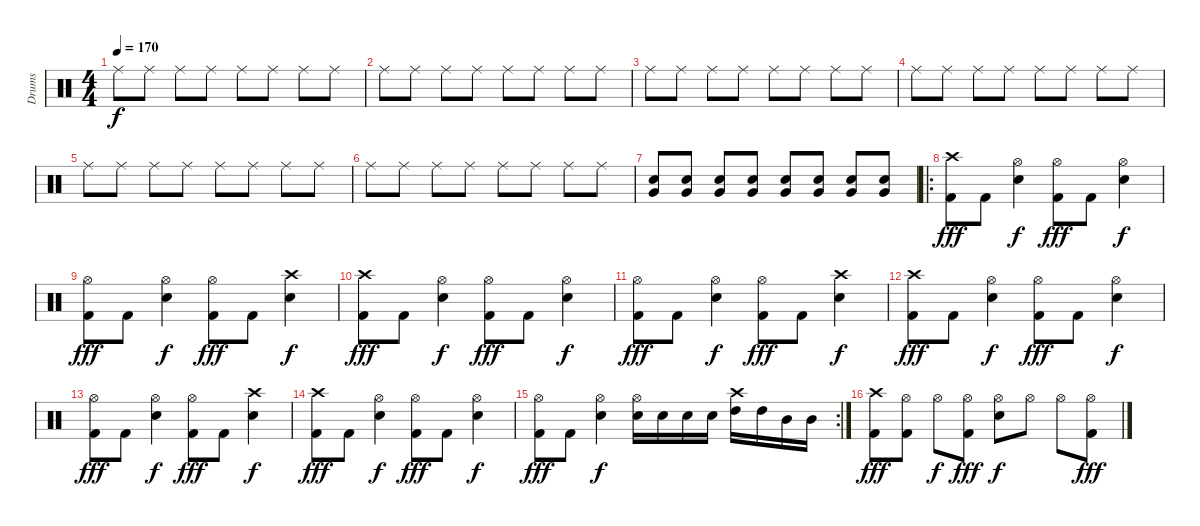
\track ("Drums" "Drums") {instrument percussion}
\staff {score}
\articulation defaults
\ts (4 4)
\tempo 170
\clef neutral
\ks c "Ride (middle)".8{dy f} "Ride (middle)".8 "Ride (middle)".8 "Ride (middle)".8 "Ride (middle)".8 "Ride (middle)".8 "Ride (middle)".8 "Ride (middle)".8
|
"Ride (middle)".8 "Ride (middle)".8 "Ride (middle)".8 "Ride (middle)".8 "Ride (middle)".8 "Ride (middle)".8 "Ride (middle)".8 "Ride (middle)".8 |
"Ride (middle)".8 "Ride (middle)".8 "Ride (middle)".8 "Ride (middle)".8 "Ride (middle)".8 "Ride (middle)".8 "Ride (middle)".8 "Ride (middle)".8 |
"Ride (middle)".8 "Ride (middle)".8 "Ride (middle)".8 "Ride (middle)".8 "Ride (middle)".8 "Ride (middle)".8 "Ride (middle)".8 "Ride (middle)".8 |
"Ride (middle)".8 "Ride (middle)".8 "Ride (middle)".8 "Ride (middle)".8 "Ride (middle)".8 "Ride (middle)".8 "Ride (middle)".8 "Ride (middle)".8 |
"Ride (middle)".8 "Ride (middle)".8 "Ride (middle)".8 "Ride (middle)".8 "Ride (middle)".8 "Ride (middle)".8 "Ride (middle)".8 "Ride (middle)".8 |
("Very Low Tom (hit)" "Electric Snare (hit)").8 ("Very Low Tom (hit)" "Electric Snare (hit)").8 ("Very Low Tom (hit)" "Electric Snare (hit)").8 ("Very Low Tom (hit)" "Electric Snare (hit)").8 ("Very Low Tom (hit)" "Electric Snare (hit)").8 ("Very Low Tom (hit)" "Electric Snare (hit)").8 ("Very Low Tom (hit)" "Electric Snare (hit)").8 ("Very Low Tom (hit)" "Electric Snare (hit)").8 |
\ro
("Crash high (hit)" "Kick (hit) 2").8{dy fff} "Kick (hit) 2".8 ("Hi-Hat (open)" "Electric Snare (hit)").4{dy f} ("Hi-Hat (open)" "Kick (hit) 2").8{dy fff} "Kick (hit) 2".8 ("Hi-Hat (open)" "Electric Snare (hit)").4{dy f} |
("Hi-Hat (open)" "Kick (hit) 2").8{dy fff} "Kick (hit) 2".8 ("Hi-Hat (open)" "Electric Snare (hit)").4{dy f} ("Hi-Hat (open)" "Kick (hit) 2").8{dy fff} "Kick (hit) 2".8 ("Crash high (hit)" "Electric Snare (hit)").4{dy f} |
("Crash high (hit)" "Kick (hit) 2").8{dy fff} "Kick (hit) 2".8 ("Hi-Hat (open)" "Electric Snare (hit)").4{dy f} ("Hi-Hat (open)" "Kick (hit) 2").8{dy fff} "Kick (hit) 2".8 ("Hi-Hat (open)" "Electric Snare (hit)").4{dy f} |
("Hi-Hat (open)" "Kick (hit) 2").8{dy fff} "Kick (hit) 2".8 ("Hi-Hat (open)" "Electric Snare (hit)").4{dy f} ("Hi-Hat (open)" "Kick (hit) 2").8{dy fff} "Kick (hit) 2".8 ("Crash high (hit)" "Electric Snare (hit)").4{dy f} |
("Crash high (hit)" "Kick (hit) 2").8{dy fff} "Kick (hit) 2".8 ("Hi-Hat (open)" "Electric Snare (hit)").4{dy f} ("Hi-Hat (open)" "Kick (hit) 2").8{dy fff} "Kick (hit) 2".8 ("Hi-Hat (open)" "Electric Snare (hit)").4{dy f} |
("Hi-Hat (open)" "Kick (hit) 2").8{dy fff} "Kick (hit) 2".8 ("Hi-Hat (open)" "Electric Snare (hit)").4{dy f} ("Hi-Hat (open)" "Kick (hit) 2").8{dy fff} "Kick (hit) 2".8 ("Crash high (hit)" "Electric Snare (hit)").4{dy f} |
("Crash high (hit)" "Kick (hit) 2").8{dy fff} "Kick (hit) 2".8 ("Hi-Hat (open)" "Electric Snare (hit)").4{dy f} ("Hi-Hat (open)" "Kick (hit) 2").8{dy fff} "Kick (hit) 2".8 ("Hi-Hat (open)" "Electric Snare (hit)").4{dy f} |
\rc 2
("Hi-Hat (open)" "Kick (hit) 2").8{dy fff} "Kick (hit) 2".8 ("Hi-Hat (open)" "Electric Snare (hit)").4{dy f} ("Hi-Hat (open)" "Electric Snare (hit)").16 "Electric Snare (hit)".16 "Electric Snare (hit)".16 "Electric Snare (hit)".16 ("Crash high (hit)" "High Tom (hit)").16 "High Tom (hit)".16 "Mid Tom (hit)".16 "Mid Tom (hit)".16 |
("Crash high (hit)" "Kick (hit) 2").8{dy fff} ("Hi-Hat (open)" "Kick (hit) 2").8 "Hi-Hat (open)".8{dy f} ("Hi-Hat (open)" "Kick (hit) 2").8{dy fff} ("Hi-Hat (open)" "Electric Snare (hit)").8{dy f} "Hi-Hat (open)".8 "Hi-Hat (open)".8 ("Hi-Hat (open)" "Kick (hit) 2").8{dy fff}
